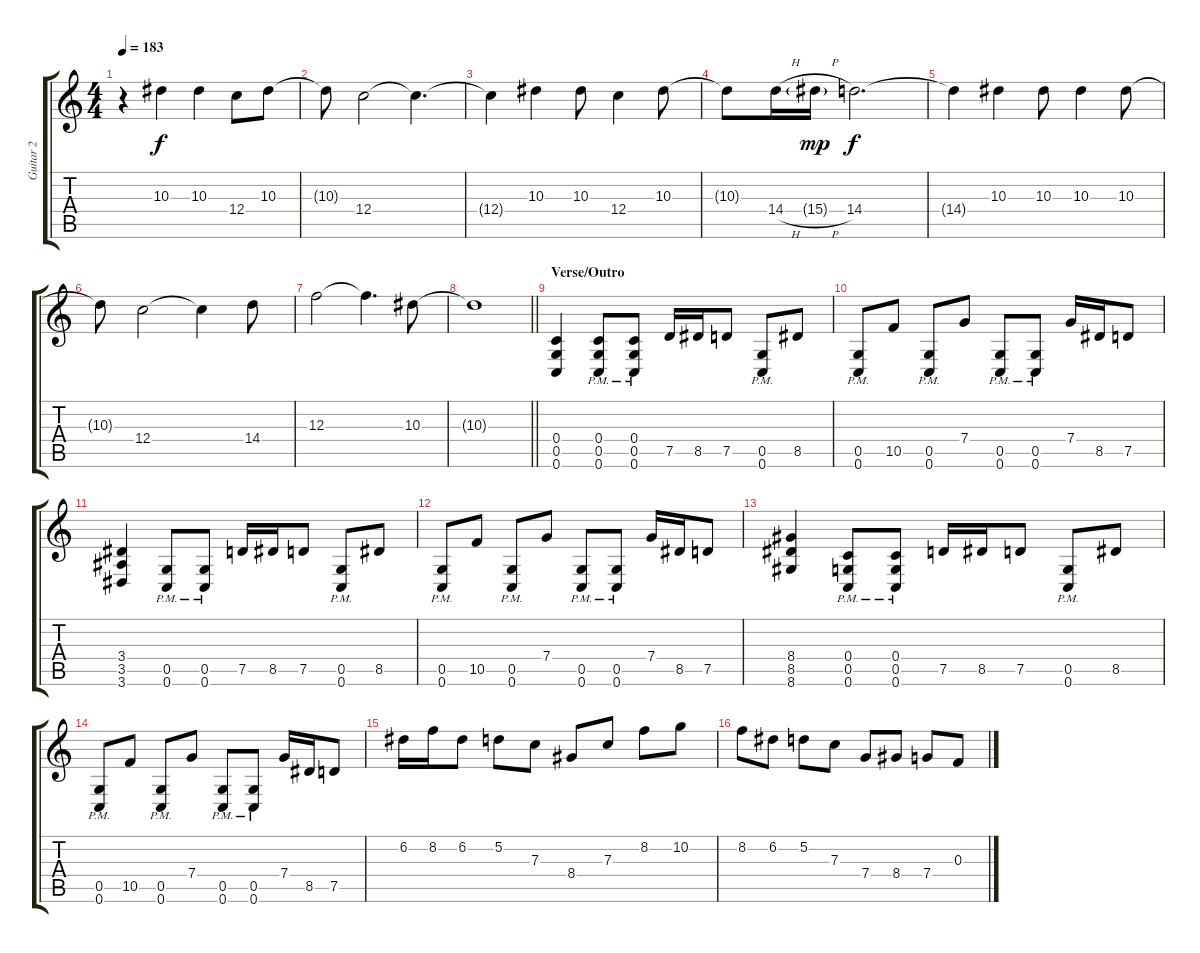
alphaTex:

\track ("Guitar 2" "Guitar 2") {instrument distortionguitar}
\staff {score tabs}
\tuning (D4 A3 F3 C3 G2 C2) {hide}
\ts (4 4)
\tempo 183
\clef g2
\ks aminor
r.4{dy f} 10.3.4 10.3.4 12.4.8 10.3.8 |
10.3{t}.8 12.4.2 12.4{t}.4{d} |
12.4{t}.4 10.3.4 10.3.8 12.4.4 10.3.8 |
10.3{t}.8 14.4{h}.16 15.4{h g}.16{dy mp} 14.4.2{d dy f} |
14.4{t}.4 10.3.4 10.3.8 10.3.4 10.3.8 |
10.3{t}.8 12.4.2 12.4{t}.4 14.4.8 |
12.3.2 12.3{t}.4{d} 10.3.8 |
\barLineRight lightlight
10.3{t}.1 |
\section ("" "Verse/Outro")
(0.4 0.5 0.6).4 (0.4{pm} 0.5{pm} 0.6{pm}).8 (0.4{pm} 0.5{pm} 0.6{pm}).8 7.5.16 8.5.16 7.5.8 (0.5{pm} 0.6{pm}).8 8.5.8 |
(0.5{pm} 0.6{pm}).8 10.5.8 (0.5{pm} 0.6{pm}).8 7.4.8 (0.5{pm} 0.6{pm}).8 (0.5{pm} 0.6{pm}).8 7.4.16 8.5.16 7.5.8 |
(3.4 3.5 3.6).4 (0.5{pm} 0.6{pm}).8 (0.5{pm} 0.6{pm}).8 7.5.16 8.5.16 7.5.8 (0.5{pm} 0.6{pm}).8 8.5.8 |
(0.5{pm} 0.6{pm}).8 10.5.8 (0.5{pm} 0.6{pm}).8 7.4.8 (0.5{pm} 0.6{pm}).8 (0.5{pm} 0.6{pm}).8 7.4.16 8.5.16 7.5.8 |
(8.4 8.5 8.6).4 (0.4{pm} 0.5{pm} 0.6{pm}).8 (0.4{pm} 0.5{pm} 0.6{pm}).8 7.5.16 8.5.16 7.5.8 (0.5{pm} 0.6{pm}).8 8.5.8 |
(0.5{pm} 0.6{pm}).8 10.5.8 (0.5{pm} 0.6{pm}).8 7.4.8 (0.5{pm} 0.6{pm}).8 (0.5{pm} 0.6{pm}).8 7.4.16 8.5.16 7.5.8 |
6.2.16 8.2.16 6.2.8 5.2.8 7.3.8 8.4.8 7.3.8 8.2.8 10.2.8 |
8.2.8 6.2.8 5.2.8 7.3.8 7.4.8 8.4.8 7.4.8 0.3.8
